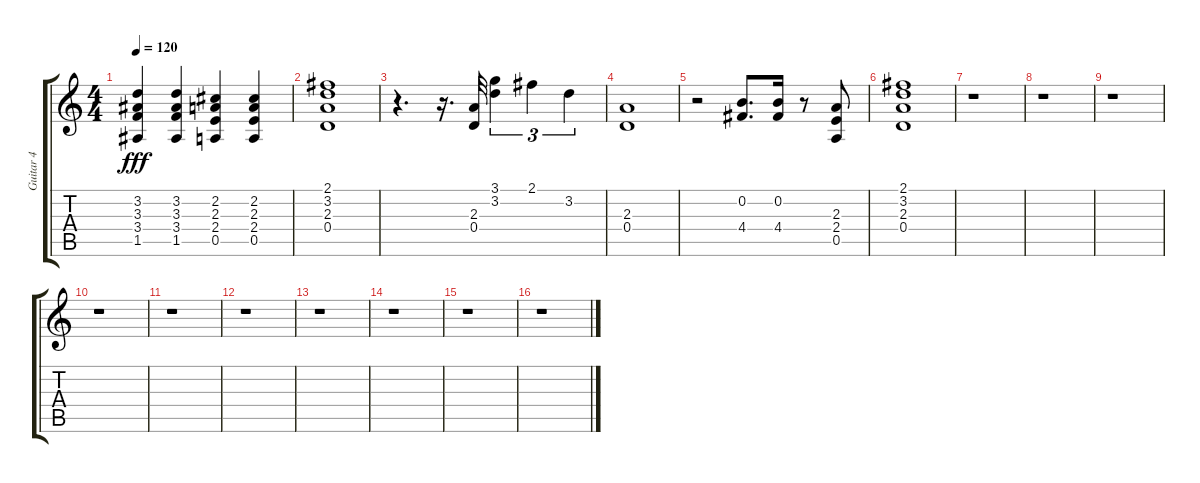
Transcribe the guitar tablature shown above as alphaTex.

\track ("Guitar 4" "Guitar 4") {instrument distortionguitar}
\staff {score tabs}
\tuning (E4 B3 G3 D3 A2 E2) {hide}
\ts (4 4)
\tempo 120
\clef g2
\ks c
(3.2 3.3 3.4 1.5).4{dy fff} (3.2 3.3 3.4 1.5).4 (2.2 2.3 2.4 0.5).4 (2.2 2.3 2.4 0.5).4 |
(2.1 3.2 2.3 0.4).1 |
r.4{d} r.16{d} (2.3 0.4).32 (3.1 3.2).4{tu (3 2)} 2.1.4{tu (3 2)} 3.2.4{tu (3 2)} |
(2.3 0.4).1 |
r.2 (0.2 4.4).8{d} (0.2 4.4).16 r.8 (2.3 2.4 0.5).8 |
(2.1 3.2 2.3 0.4).1 |
r.1 |
r.1 |
r.1 |
r.1 |
r.1 |
r.1 |
r.1 |
r.1 |
r.1 |
r.1
